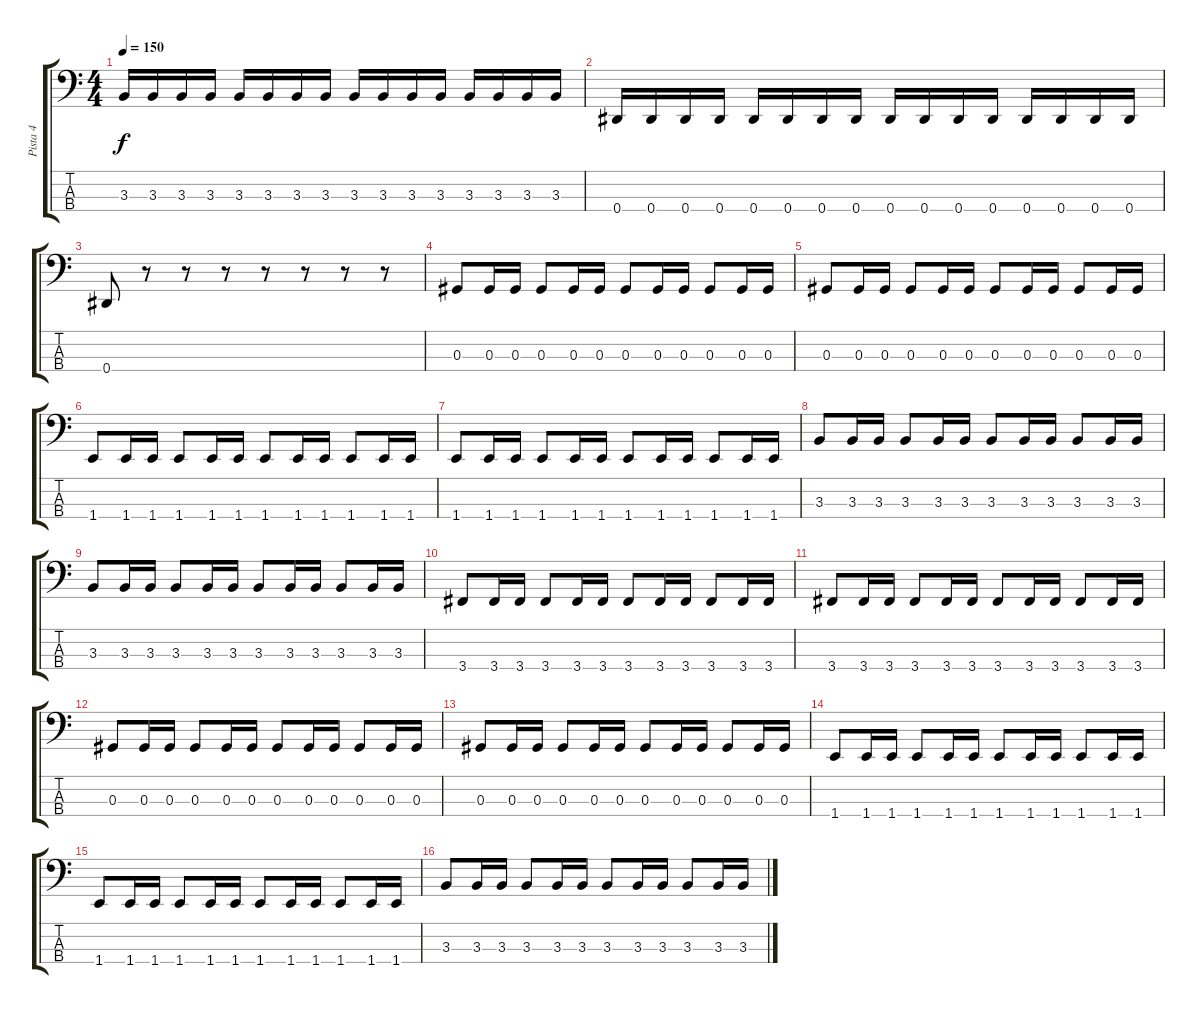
\track ("Pista 4" "Pista 4") {instrument electricbassfinger}
\staff {score tabs}
\tuning (Gb2 Db2 Ab1 Eb1) {hide}
\ts (4 4)
\tempo 150
\clef f4
\ks c
3.3.16{dy f} 3.3.16 3.3.16 3.3.16 3.3.16 3.3.16 3.3.16 3.3.16 3.3.16 3.3.16 3.3.16 3.3.16 3.3.16 3.3.16 3.3.16 3.3.16 |
0.4.16 0.4.16 0.4.16 0.4.16 0.4.16 0.4.16 0.4.16 0.4.16 0.4.16 0.4.16 0.4.16 0.4.16 0.4.16 0.4.16 0.4.16 0.4.16 |
0.4.8 r.8 r.8 r.8 r.8 r.8 r.8 r.8 |
0.3.8 0.3.16 0.3.16 0.3.8 0.3.16 0.3.16 0.3.8 0.3.16 0.3.16 0.3.8 0.3.16 0.3.16 |
0.3.8 0.3.16 0.3.16 0.3.8 0.3.16 0.3.16 0.3.8 0.3.16 0.3.16 0.3.8 0.3.16 0.3.16 |
1.4.8 1.4.16 1.4.16 1.4.8 1.4.16 1.4.16 1.4.8 1.4.16 1.4.16 1.4.8 1.4.16 1.4.16 |
1.4.8 1.4.16 1.4.16 1.4.8 1.4.16 1.4.16 1.4.8 1.4.16 1.4.16 1.4.8 1.4.16 1.4.16 |
3.3.8 3.3.16 3.3.16 3.3.8 3.3.16 3.3.16 3.3.8 3.3.16 3.3.16 3.3.8 3.3.16 3.3.16 |
3.3.8 3.3.16 3.3.16 3.3.8 3.3.16 3.3.16 3.3.8 3.3.16 3.3.16 3.3.8 3.3.16 3.3.16 |
3.4.8 3.4.16 3.4.16 3.4.8 3.4.16 3.4.16 3.4.8 3.4.16 3.4.16 3.4.8 3.4.16 3.4.16 |
3.4.8 3.4.16 3.4.16 3.4.8 3.4.16 3.4.16 3.4.8 3.4.16 3.4.16 3.4.8 3.4.16 3.4.16 |
0.3.8 0.3.16 0.3.16 0.3.8 0.3.16 0.3.16 0.3.8 0.3.16 0.3.16 0.3.8 0.3.16 0.3.16 |
0.3.8 0.3.16 0.3.16 0.3.8 0.3.16 0.3.16 0.3.8 0.3.16 0.3.16 0.3.8 0.3.16 0.3.16 |
1.4.8 1.4.16 1.4.16 1.4.8 1.4.16 1.4.16 1.4.8 1.4.16 1.4.16 1.4.8 1.4.16 1.4.16 |
1.4.8 1.4.16 1.4.16 1.4.8 1.4.16 1.4.16 1.4.8 1.4.16 1.4.16 1.4.8 1.4.16 1.4.16 |
3.3.8 3.3.16 3.3.16 3.3.8 3.3.16 3.3.16 3.3.8 3.3.16 3.3.16 3.3.8 3.3.16 3.3.16
